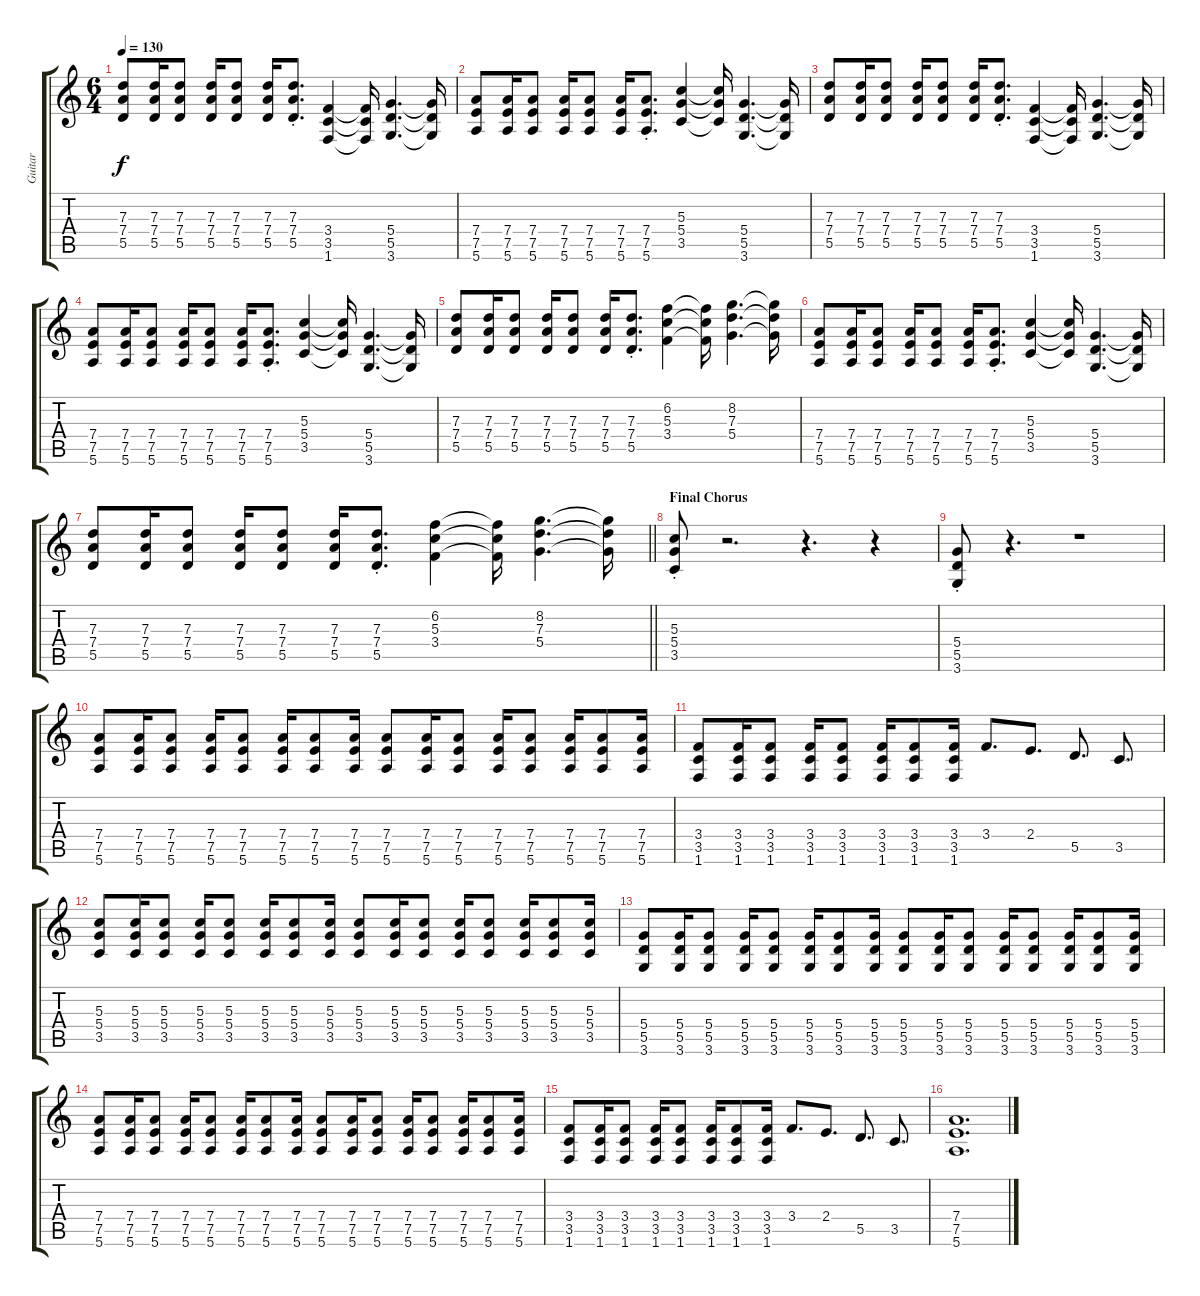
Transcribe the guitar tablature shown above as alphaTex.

\track ("Guitar" "Guitar") {instrument distortionguitar}
\staff {score tabs}
\tuning (E4 B3 G3 D3 A2 E2) {hide}
\ts (6 4)
\tempo 130
\clef g2
\ks c
(7.3 7.4 5.5).8{dy f} (7.3 7.4 5.5).16 (7.3 7.4 5.5).8 (7.3 7.4 5.5).16 (7.3 7.4 5.5).8 (7.3 7.4 5.5).16 (7.3{st} 7.4 5.5).8{d} (3.4 3.5 1.6).4 (3.4{t} 3.5{t} 1.6{t}).16 (5.4 5.5 3.6).4{d} (5.4{t} 5.5{t} 3.6{t}).16 |
(7.4 7.5 5.6).8 (7.4 7.5 5.6).16 (7.4 7.5 5.6).8 (7.4 7.5 5.6).16 (7.4 7.5 5.6).8 (7.4 7.5 5.6).16 (7.4 7.5 5.6{st}).8{d} (5.3 5.4 3.5).4 (5.3{t} 5.4{t} 3.5{t}).16 (5.4 5.5 3.6).4{d} (5.4{t} 5.5{t} 3.6{t}).16 |
(7.3 7.4 5.5).8 (7.3 7.4 5.5).16 (7.3 7.4 5.5).8 (7.3 7.4 5.5).16 (7.3 7.4 5.5).8 (7.3 7.4 5.5).16 (7.3{st} 7.4 5.5).8{d} (3.4 3.5 1.6).4 (3.4{t} 3.5{t} 1.6{t}).16 (5.4 5.5 3.6).4{d} (5.4{t} 5.5{t} 3.6{t}).16 |
(7.4 7.5 5.6).8 (7.4 7.5 5.6).16 (7.4 7.5 5.6).8 (7.4 7.5 5.6).16 (7.4 7.5 5.6).8 (7.4 7.5 5.6).16 (7.4 7.5 5.6{st}).8{d} (5.3 5.4 3.5).4 (5.3{t} 5.4{t} 3.5{t}).16 (5.4 5.5 3.6).4{d} (5.4{t} 5.5{t} 3.6{t}).16 |
(7.3 7.4 5.5).8 (7.3 7.4 5.5).16 (7.3 7.4 5.5).8 (7.3 7.4 5.5).16 (7.3 7.4 5.5).8 (7.3 7.4 5.5).16 (7.3{st} 7.4 5.5).8{d} (6.2 5.3 3.4).4 (6.2{t} 5.3{t} 3.4{t}).16 (8.2 7.3 5.4).4{d} (8.2{t} 7.3{t} 5.4{t}).16 |
(7.4 7.5 5.6).8 (7.4 7.5 5.6).16 (7.4 7.5 5.6).8 (7.4 7.5 5.6).16 (7.4 7.5 5.6).8 (7.4 7.5 5.6).16 (7.4 7.5 5.6{st}).8{d} (5.3 5.4 3.5).4 (5.3{t} 5.4{t} 3.5{t}).16 (5.4 5.5 3.6).4{d} (5.4{t} 5.5{t} 3.6{t}).16 |
\barLineRight lightlight
(7.3 7.4 5.5).8 (7.3 7.4 5.5).16 (7.3 7.4 5.5).8 (7.3 7.4 5.5).16 (7.3 7.4 5.5).8 (7.3 7.4 5.5).16 (7.3{st} 7.4 5.5).8{d} (6.2 5.3 3.4).4 (6.2{t} 5.3{t} 3.4{t}).16 (8.2 7.3 5.4).4{d} (8.2{t} 7.3{t} 5.4{t}).16 |
\section ("" "Final Chorus")
(5.3{st} 5.4 3.5).8 r.2{d} r.4{d} r.4 |
(5.4 5.5 3.6{st}).8 r.4{d} r.1 |
(7.4 7.5 5.6).8 (7.4 7.5 5.6).16 (7.4 7.5 5.6).8 (7.4 7.5 5.6).16 (7.4 7.5 5.6).8 (7.4 7.5 5.6).16 (7.4 7.5 5.6).8 (7.4 7.5 5.6).16 (7.4 7.5 5.6).8 (7.4 7.5 5.6).16 (7.4 7.5 5.6).8 (7.4 7.5 5.6).16 (7.4 7.5 5.6).8 (7.4 7.5 5.6).16 (7.4 7.5 5.6).8 (7.4 7.5 5.6).16 |
(3.4 3.5 1.6).8 (3.4 3.5 1.6).16 (3.4 3.5 1.6).8 (3.4 3.5 1.6).16 (3.4 3.5 1.6).8 (3.4 3.5 1.6).16 (3.4 3.5 1.6).8 (3.4 3.5 1.6).16 3.4.8{d} 2.4.8{d} 5.5.8{d} 3.5.8{d} |
(5.3 5.4 3.5).8 (5.3 5.4 3.5).16 (5.3 5.4 3.5).8 (5.3 5.4 3.5).16 (5.3 5.4 3.5).8 (5.3 5.4 3.5).16 (5.3 5.4 3.5).8 (5.3 5.4 3.5).16 (5.3 5.4 3.5).8 (5.3 5.4 3.5).16 (5.3 5.4 3.5).8 (5.3 5.4 3.5).16 (5.3 5.4 3.5).8 (5.3 5.4 3.5).16 (5.3 5.4 3.5).8 (5.3 5.4 3.5).16 |
(5.4 5.5 3.6).8 (5.4 5.5 3.6).16 (5.4 5.5 3.6).8 (5.4 5.5 3.6).16 (5.4 5.5 3.6).8 (5.4 5.5 3.6).16 (5.4 5.5 3.6).8 (5.4 5.5 3.6).16 (5.4 5.5 3.6).8 (5.4 5.5 3.6).16 (5.4 5.5 3.6).8 (5.4 5.5 3.6).16 (5.4 5.5 3.6).8 (5.4 5.5 3.6).16 (5.4 5.5 3.6).8 (5.4 5.5 3.6).16 |
(7.4 7.5 5.6).8 (7.4 7.5 5.6).16 (7.4 7.5 5.6).8 (7.4 7.5 5.6).16 (7.4 7.5 5.6).8 (7.4 7.5 5.6).16 (7.4 7.5 5.6).8 (7.4 7.5 5.6).16 (7.4 7.5 5.6).8 (7.4 7.5 5.6).16 (7.4 7.5 5.6).8 (7.4 7.5 5.6).16 (7.4 7.5 5.6).8 (7.4 7.5 5.6).16 (7.4 7.5 5.6).8 (7.4 7.5 5.6).16 |
(3.4 3.5 1.6).8 (3.4 3.5 1.6).16 (3.4 3.5 1.6).8 (3.4 3.5 1.6).16 (3.4 3.5 1.6).8 (3.4 3.5 1.6).16 (3.4 3.5 1.6).8 (3.4 3.5 1.6).16 3.4.8{d} 2.4.8{d} 5.5.8{d} 3.5.8{d} |
(7.4 7.5 5.6).1{d}
